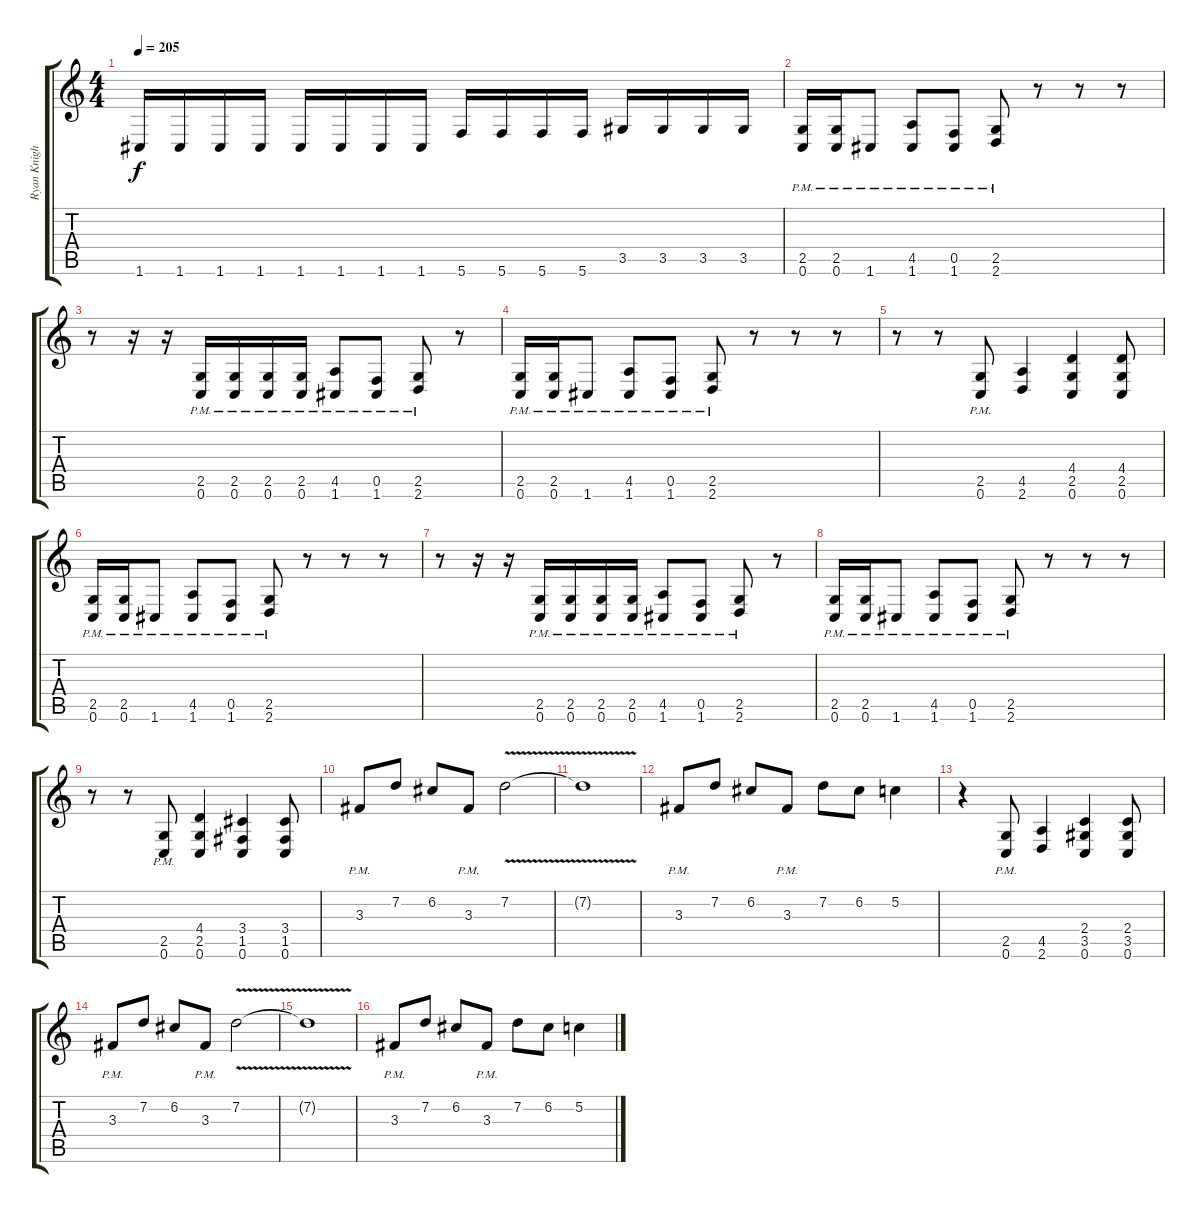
\track ("Ryan Knight" "Ryan Knigh") {instrument distortionguitar}
\staff {score tabs}
\tuning (C4 G3 Eb3 Bb2 F2 C2) {hide}
\ts (4 4)
\tempo 205
\clef g2
\ks c
1.6.16{dy f} 1.6.16 1.6.16 1.6.16 1.6.16 1.6.16 1.6.16 1.6.16 5.6.16 5.6.16 5.6.16 5.6.16 3.5.16 3.5.16 3.5.16 3.5.16 |
(2.5{pm} 0.6{pm}).16 (2.5{pm} 0.6{pm}).16 1.6{pm}.8 (4.5{pm} 1.6{pm}).8 (0.5{pm} 1.6{pm}).8 (2.5{pm} 2.6{pm}).8 r.8 r.8 r.8 |
r.8 r.16 r.16 (2.5{pm} 0.6{pm}).16 (2.5{pm} 0.6{pm}).16 (2.5{pm} 0.6{pm}).16 (2.5{pm} 0.6{pm}).16 (4.5{pm} 1.6{pm}).8 (0.5{pm} 1.6{pm}).8 (2.5{pm} 2.6{pm}).8 r.8 |
(2.5{pm} 0.6{pm}).16 (2.5{pm} 0.6{pm}).16 1.6{pm}.8 (4.5{pm} 1.6{pm}).8 (0.5{pm} 1.6{pm}).8 (2.5{pm} 2.6{pm}).8 r.8 r.8 r.8 |
r.8 r.8 (2.5{pm} 0.6{pm}).8 (4.5 2.6).4 (4.4 2.5 0.6).4 (4.4 2.5 0.6).8 |
(2.5{pm} 0.6{pm}).16 (2.5{pm} 0.6{pm}).16 1.6{pm}.8 (4.5{pm} 1.6{pm}).8 (0.5{pm} 1.6{pm}).8 (2.5{pm} 2.6{pm}).8 r.8 r.8 r.8 |
r.8 r.16 r.16 (2.5{pm} 0.6{pm}).16 (2.5{pm} 0.6{pm}).16 (2.5{pm} 0.6{pm}).16 (2.5{pm} 0.6{pm}).16 (4.5{pm} 1.6{pm}).8 (0.5{pm} 1.6{pm}).8 (2.5{pm} 2.6{pm}).8 r.8 |
(2.5{pm} 0.6{pm}).16 (2.5{pm} 0.6{pm}).16 1.6{pm}.8 (4.5{pm} 1.6{pm}).8 (0.5{pm} 1.6{pm}).8 (2.5{pm} 2.6{pm}).8 r.8 r.8 r.8 |
r.8 r.8 (2.5{pm} 0.6{pm}).8 (4.4 2.5 0.6).4 (3.4 1.5 0.6).4 (3.4 1.5 0.6).8 |
3.3{pm}.8 7.2.8 6.2.8 3.3{pm}.8 7.2{v}.2 |
7.2{v t}.1 |
3.3{pm}.8 7.2.8 6.2.8 3.3{pm}.8 7.2.8 6.2.8 5.2.4 |
r.4 (2.5{pm} 0.6{pm}).8 (4.5 2.6).4 (2.4 3.5 0.6).4 (2.4 3.5 0.6).8 |
3.3{pm}.8 7.2.8 6.2.8 3.3{pm}.8 7.2{v}.2 |
7.2{v t}.1 |
3.3{pm}.8 7.2.8 6.2.8 3.3{pm}.8 7.2.8 6.2.8 5.2.4
